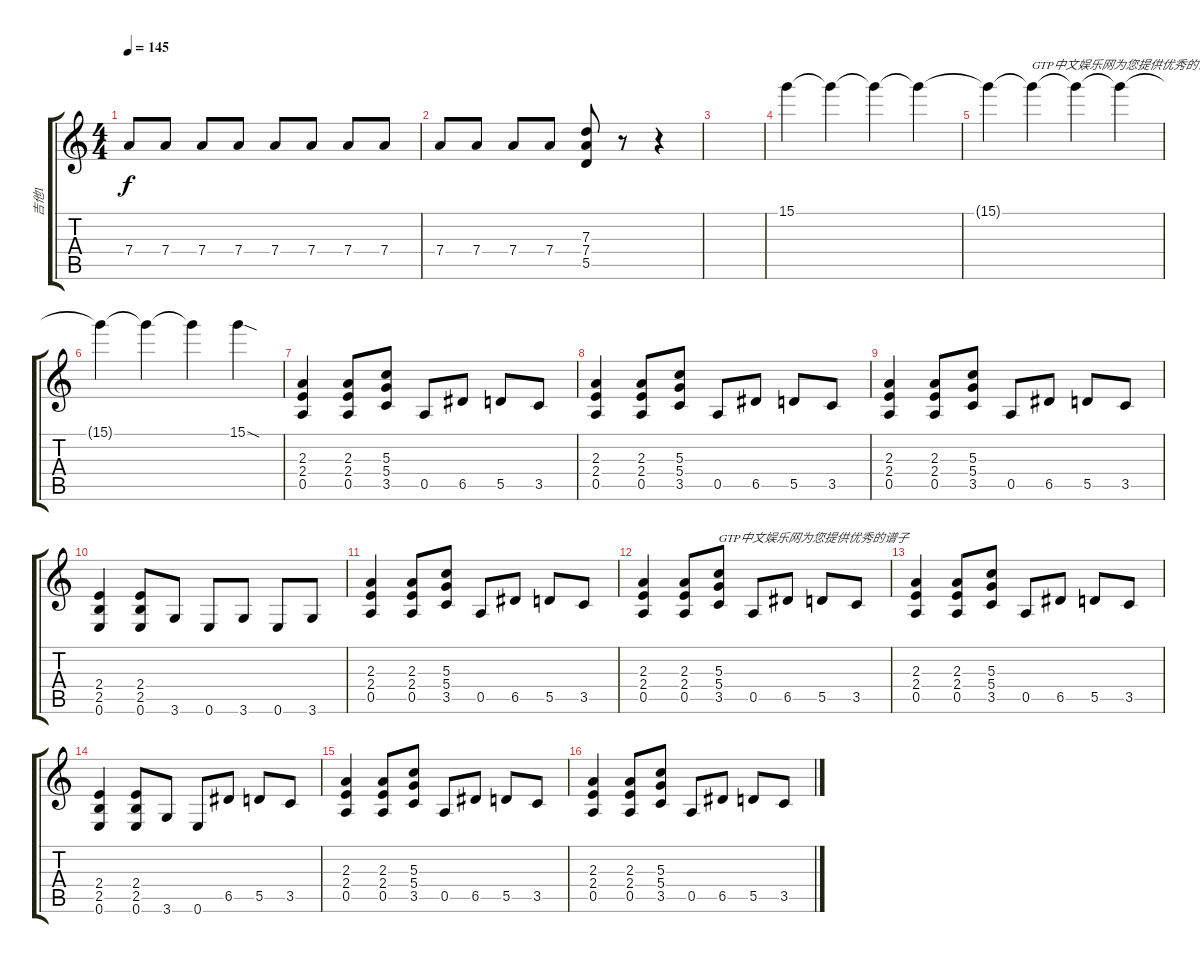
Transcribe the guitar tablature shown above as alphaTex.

\track ("吉他1" "吉他1") {instrument distortionguitar}
\staff {score tabs}
\tuning (E4 B3 G3 D3 A2 E2) {hide}
\ts (4 4)
\tempo 145
\clef g2
\ks c
7.4.8{dy f volume 10 instrument electricguitarjazz} 7.4.8 7.4.8 7.4.8 7.4.8 7.4.8 7.4.8 7.4.8 |
7.4.8{instrument electricguitarjazz} 7.4.8 7.4.8 7.4.8 (7.3 7.4 5.5).8 r.8 r.4 |
|
15.1.4{volume 16 instrument distortionguitar} 15.1{t}.4 15.1{t}.4 15.1{t}.4 |
15.1{t}.4 15.1{t}.4{txt "GTP中文娱乐网为您提供优秀的谱子"} 15.1{t}.4 15.1{t}.4 |
15.1{t}.4 15.1{t}.4 15.1{t}.4 15.1{sod}.4 |
(2.3 2.4 0.5).4 (2.3 2.4 0.5).8 (5.3 5.4 3.5).8 0.5.8 6.5.8 5.5.8 3.5.8 |
(2.3 2.4 0.5).4 (2.3 2.4 0.5).8 (5.3 5.4 3.5).8 0.5.8 6.5.8 5.5.8 3.5.8 |
(2.3 2.4 0.5).4 (2.3 2.4 0.5).8 (5.3 5.4 3.5).8 0.5.8 6.5.8 5.5.8 3.5.8 |
(2.4 2.5 0.6).4 (2.4 2.5 0.6).8 3.6.8 0.6.8 3.6.8 0.6.8 3.6.8 |
(2.3 2.4 0.5).4 (2.3 2.4 0.5).8 (5.3 5.4 3.5).8 0.5.8 6.5.8 5.5.8 3.5.8 |
(2.3 2.4 0.5).4 (2.3 2.4 0.5).8 (5.3 5.4 3.5).8{txt "GTP中文娱乐网为您提供优秀的谱子"} 0.5.8 6.5.8 5.5.8 3.5.8 |
(2.3 2.4 0.5).4 (2.3 2.4 0.5).8 (5.3 5.4 3.5).8 0.5.8 6.5.8 5.5.8 3.5.8 |
(2.4 2.5 0.6).4 (2.4 2.5 0.6).8 3.6.8 0.6.8 6.5.8 5.5.8 3.5.8 |
(2.3 2.4 0.5).4 (2.3 2.4 0.5).8 (5.3 5.4 3.5).8 0.5.8 6.5.8 5.5.8 3.5.8 |
(2.3 2.4 0.5).4 (2.3 2.4 0.5).8 (5.3 5.4 3.5).8 0.5.8 6.5.8 5.5.8 3.5.8
